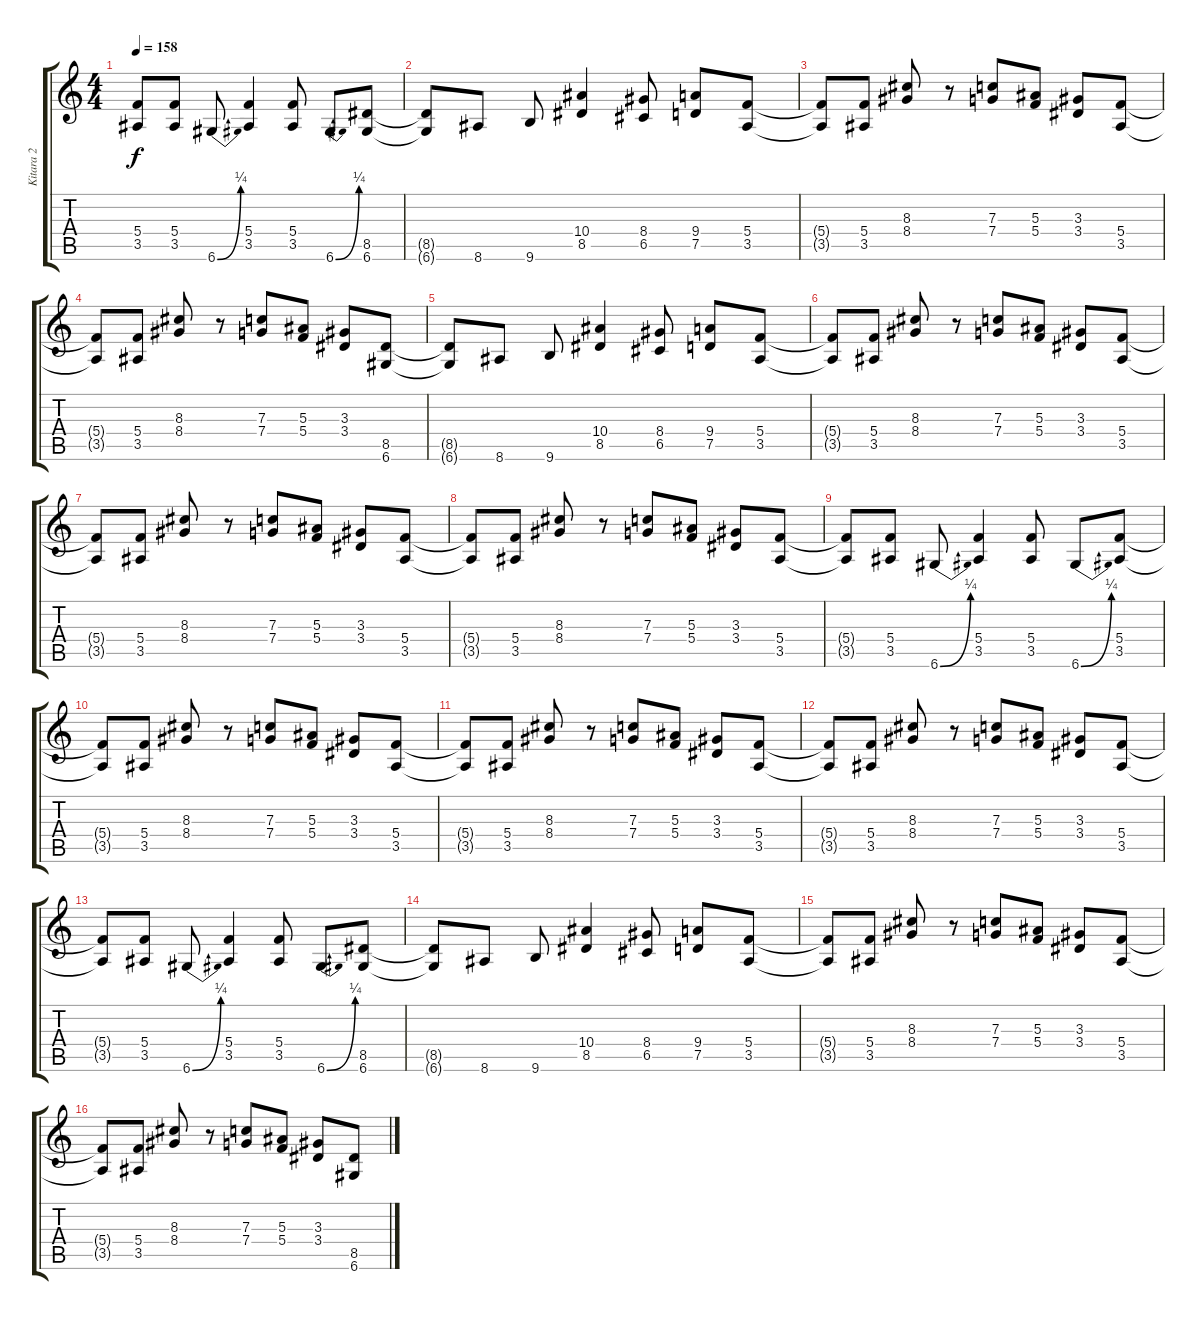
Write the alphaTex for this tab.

\track ("Kitara 2" "Kitara 2") {instrument distortionguitar}
\staff {score tabs}
\tuning (D4 A3 F3 C3 G2 D2) {hide}
\ts (4 4)
\tempo 158
\clef g2
\ks c
(5.4{t} 3.5{t}).8{dy f} (5.4 3.5).8 6.6{be (bend 0 0 60 1)}.8 (5.4 3.5).4 (5.4 3.5).8 6.6{be (bend 0 0 60 1)}.8 (8.5 6.6).8 |
(8.5{t} 6.6{t}).8 8.6.8 9.6.8 (10.4 8.5).4 (8.4 6.5).8 (9.4 7.5).8 (5.4 3.5).8 |
(5.4{t} 3.5{t}).8 (5.4 3.5).8 (8.3 8.4).8 r.8 (7.3 7.4).8 (5.3 5.4).8 (3.3 3.4).8 (5.4 3.5).8 |
(5.4{t} 3.5{t}).8 (5.4 3.5).8 (8.3 8.4).8 r.8 (7.3 7.4).8 (5.3 5.4).8 (3.3 3.4).8 (8.5 6.6).8 |
(8.5{t} 6.6{t}).8 8.6.8 9.6.8 (10.4 8.5).4 (8.4 6.5).8 (9.4 7.5).8 (5.4 3.5).8 |
(5.4{t} 3.5{t}).8 (5.4 3.5).8 (8.3 8.4).8 r.8 (7.3 7.4).8 (5.3 5.4).8 (3.3 3.4).8 (5.4 3.5).8 |
(5.4{t} 3.5{t}).8 (5.4 3.5).8 (8.3 8.4).8 r.8 (7.3 7.4).8 (5.3 5.4).8 (3.3 3.4).8 (5.4 3.5).8 |
(5.4{t} 3.5{t}).8 (5.4 3.5).8 (8.3 8.4).8 r.8 (7.3 7.4).8 (5.3 5.4).8 (3.3 3.4).8 (5.4 3.5).8 |
(5.4{t} 3.5{t}).8 (5.4 3.5).8 6.6{be (bend 0 0 60 1)}.8 (5.4 3.5).4 (5.4 3.5).8 6.6{be (bend 0 0 60 1)}.8 (5.4 3.5).8 |
(5.4{t} 3.5{t}).8 (5.4 3.5).8 (8.3 8.4).8 r.8 (7.3 7.4).8 (5.3 5.4).8 (3.3 3.4).8 (5.4 3.5).8 |
(5.4{t} 3.5{t}).8 (5.4 3.5).8 (8.3 8.4).8 r.8 (7.3 7.4).8 (5.3 5.4).8 (3.3 3.4).8 (5.4 3.5).8 |
(5.4{t} 3.5{t}).8 (5.4 3.5).8 (8.3 8.4).8 r.8 (7.3 7.4).8 (5.3 5.4).8 (3.3 3.4).8 (5.4 3.5).8 |
(5.4{t} 3.5{t}).8 (5.4 3.5).8 6.6{be (bend 0 0 60 1)}.8 (5.4 3.5).4 (5.4 3.5).8 6.6{be (bend 0 0 60 1)}.8 (8.5 6.6).8 |
(8.5{t} 6.6{t}).8 8.6.8 9.6.8 (10.4 8.5).4 (8.4 6.5).8 (9.4 7.5).8 (5.4 3.5).8 |
(5.4{t} 3.5{t}).8 (5.4 3.5).8 (8.3 8.4).8 r.8 (7.3 7.4).8 (5.3 5.4).8 (3.3 3.4).8 (5.4 3.5).8 |
(5.4{t} 3.5{t}).8 (5.4 3.5).8 (8.3 8.4).8 r.8 (7.3 7.4).8 (5.3 5.4).8 (3.3 3.4).8 (8.5 6.6).8
